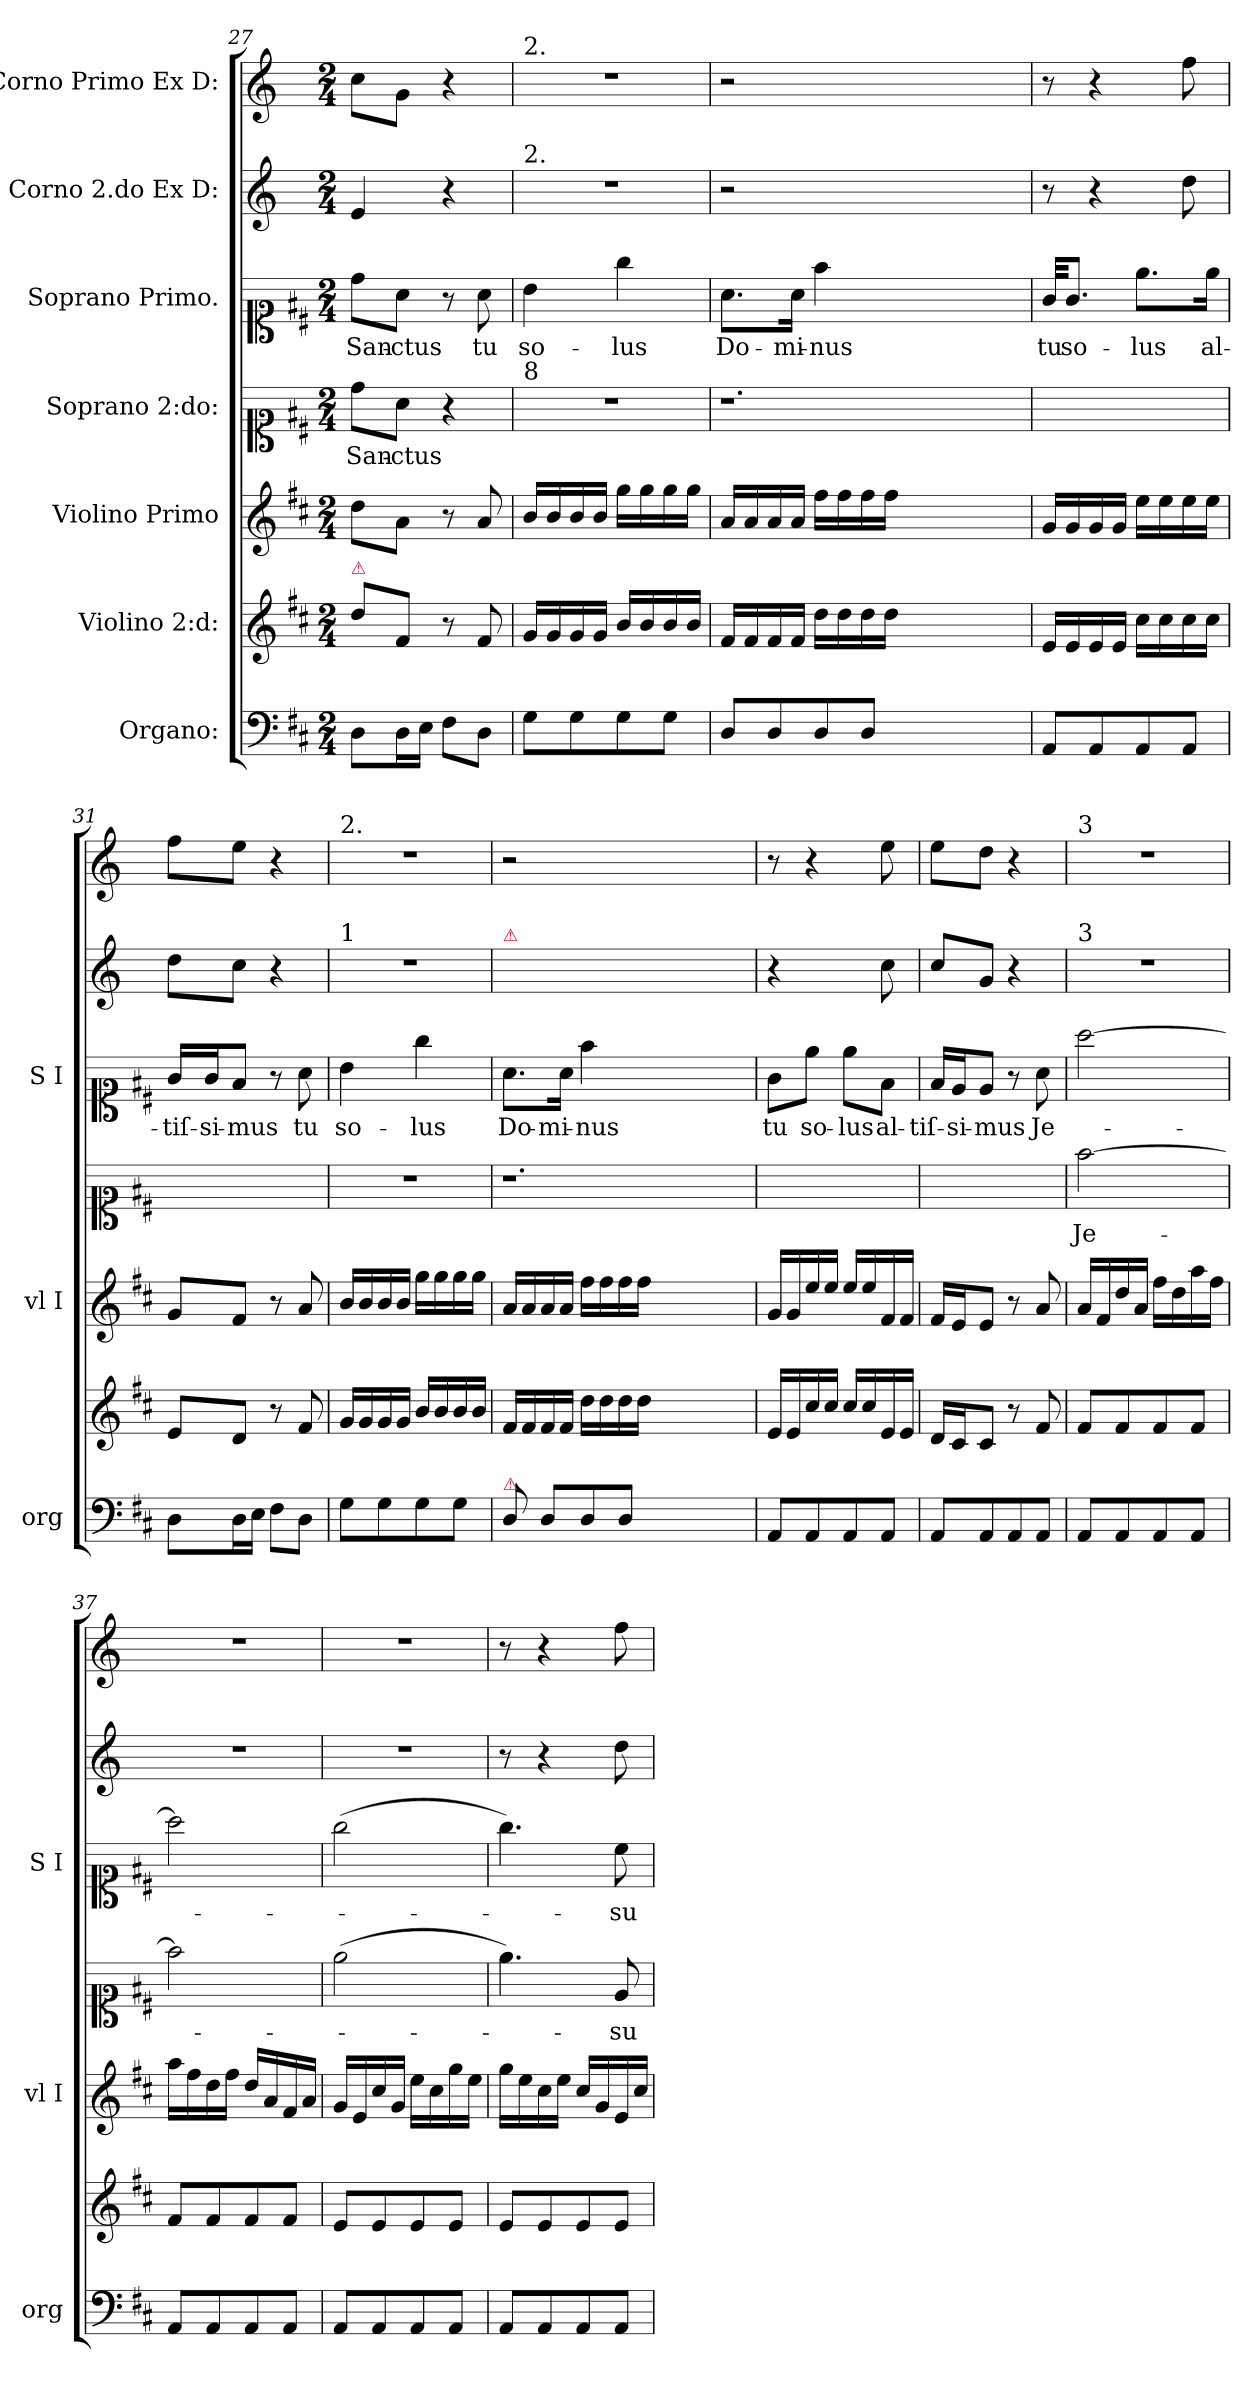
**kern	**kern	**kern	**kern	**text	**kern	**text	**kern	**kern
*part7	*part6	*part5	*part4	*part4	*part3	*part3	*part2	*part1
*staff7	*staff6	*staff5	*staff4	*staff4	*staff3	*staff3	*staff2	*staff1
*I"Organo:	*I"Violino 2:d:	*I"Violino Primo	*I"Soprano 2:do:	*	*I"Soprano Primo.	*	*I"Corno 2.do Ex D:	*I"Corno Primo Ex D:
*I'org	*	*I'vl I	*	*	*I'S I	*	*	*
*clefF4	*clefG2	*clefG2	*clefC1	*	*clefC1	*	*clefG2	*clefG2
*	*	*	*	*	*	*	*ITrd6c10	*ITrd6c10
*k[f#c#]	*k[f#c#]	*k[f#c#]	*k[f#c#]	*	*k[f#c#]	*	*k[f#c#]	*k[f#c#]
*M2/4	*M2/4	*M2/4	*M2/4	*	*M2/4	*	*M2/4	*M2/4
=27	=27	=27	=27	=27	=27	=27	=27	=27
!	!LO:TX:a:color=crimson:t=⚠	!	!	!	!	!	!	!
8D\L	8dd\L	8dd\L	8dd\L	San-	8dd\L	San-	4F#/	8d\L
16D\L	8f#/J	8a\J	8a\J	-ctus	8a\J	-ctus	.	8A\J
16E\JJ	.	.	.	.	.	.	.	.
8F#\L	8r	8r	4r	.	8r	.	4r	4r
8D\J	8f#/	8a/	.	.	8a\	tu	.	.
=28	=28	=28	=28	=28	=28	=28	=28	=28
!	!	!	!	!	!	!	!	!LO:TX:a:t=2.
!	!	!	!	!	!	!	!LO:TX:a:t=2.	!
!	!	!	!LO:TX:a:t=8	!	!	!	!	!
8G\L	16g/LL	16b/LL	2r	.	4b\	so-	2r	2r
.	16g/	16b/	.	.	.	.	.	.
8G\	16g/	16b/	.	.	.	.	.	.
.	16g/JJ	16b/JJ	.	.	.	.	.	.
8G\	16b/LL	16gg\LL	.	.	4gg\	-lus	.	.
.	16b/	16gg\	.	.	.	.	.	.
8G\J	16b/	16gg\	.	.	.	.	.	.
.	16b/JJ	16gg\JJ	.	.	.	.	.	.
=29	=29	=29	=29	=29	=29	=29	=29	=29
8D/L	16f#/LL	16a/LL	1.r	.	8.a\L	Do-	2r	2r
.	16f#/	16a/	.	.	.	.	.	.
8D/	16f#/	16a/	.	.	.	.	.	.
.	16f#/JJ	16a/JJ	.	.	16a\Jk	-mi-	.	.
8D/	16dd\LL	16ff#\LL	.	.	4ff#\	-nus	.	.
.	16dd\	16ff#\	.	.	.	.	.	.
8D/J	16dd\	16ff#\	.	.	.	.	.	.
.	16dd\JJ	16ff#\JJ	.	.	.	.	.	.
1ryy	1ryy	1ryy	.	.	1ryy	.	1ryy	1ryy
=30	=30	=30	=30	=30	=30	=30	=30	=30
!	!	!	!	!	!LO:N:vis=32	!	!	!
8AA/L	16e/LL	16g/LL	2ryy	.	16g/KKL	tu	8r	8r
.	16e/	16g/	.	.	8.g/J	so-	.	.
8AA/	16e/	16g/	.	.	.	.	4r	4r
.	16e/JJ	16g/JJ	.	.	.	.	.	.
8AA/	16cc#\LL	16ee\LL	.	.	8.ee\L	-lus	.	.
.	16cc#\	16ee\	.	.	.	.	.	.
8AA/J	16cc#\	16ee\	.	.	.	.	8e\	8g\
.	16cc#\JJ	16ee\JJ	.	.	16ee\Jk	al-	.	.
=31	=31	=31	=31	=31	=31	=31	=31	=31
8D\L	8e/L	8g/L	2ryy	.	16g/LL	-tiſ-	8e\L	8g\L
.	.	.	.	.	16g/J	-si-	.	.
16D\L	8d/J	8f#/J	.	.	8f#/J	-mus	8d\J	8f#\J
16E\JJ	.	.	.	.	.	.	.	.
8F#\L	8r	8r	.	.	8r	.	4r	4r
8D\J	8f#/	8a/	.	.	8a\	tu	.	.
=32	=32	=32	=32	=32	=32	=32	=32	=32
!	!	!	!	!	!	!	!	!LO:TX:a:t=2.
!	!	!	!	!	!	!	!LO:TX:a:t=1	!
8G\L	16g/LL	16b/LL	2r	.	4b\	so-	2r	2r
.	16g/	16b/	.	.	.	.	.	.
8G\	16g/	16b/	.	.	.	.	.	.
.	16g/JJ	16b/JJ	.	.	.	.	.	.
8G\	16b/LL	16gg\LL	.	.	4gg\	-lus	.	.
.	16b/	16gg\	.	.	.	.	.	.
8G\J	16b/	16gg\	.	.	.	.	.	.
.	16b/JJ	16gg\JJ	.	.	.	.	.	.
=33	=33	=33	=33	=33	=33	=33	=33	=33
!	!	!	!	!	!	!	!LO:TX:a:color=crimson:t=⚠	!
!LO:TX:a:color=crimson:t=⚠	!	!	!	!	!	!	!	!
8D/	16f#/LL	16a/LL	1.r	.	8.a\L	Do-	2ryy	2r
.	16f#/	16a/	.	.	.	.	.	.
8D/L	16f#/	16a/	.	.	.	.	.	.
.	16f#/JJ	16a/JJ	.	.	16a\Jk	-mi-	.	.
8D/	16dd\LL	16ff#\LL	.	.	4ff#\	-nus	.	.
.	16dd\	16ff#\	.	.	.	.	.	.
8D/J	16dd\	16ff#\	.	.	.	.	.	.
.	16dd\JJ	16ff#\JJ	.	.	.	.	.	.
1ryy	1ryy	1ryy	.	.	1ryy	.	1ryy	1ryy
=34	=34	=34	=34	=34	=34	=34	=34	=34
8AA/L	16e/LL	16g/LL	2ryy	.	8g\L	tu	4r	8r
.	16e/	16g/	.	.	.	.	.	.
8AA/	16cc#/	16ee/	.	.	8ee\J	so-	.	4r
.	16cc#/JJ	16ee/JJ	.	.	.	.	.	.
8AA/	16cc#/LL	16ee/LL	.	.	8ee\L	-lus	8ryy	.
.	16cc#/	16ee/	.	.	.	.	.	.
8AA/J	16e/	16f#/	.	.	8f#\J	al-	8d\	8f#\
.	16e/JJ	16f#/JJ	.	.	.	.	.	.
=35	=35	=35	=35	=35	=35	=35	=35	=35
8AA/L	16d/LL	16f#/LL	2ryy	.	16f#/LL	-tiſ-	8d/L	8f#\L
.	16c#/J	16e/J	.	.	16e/J	-si-	.	.
8AA/	8c#/J	8e/J	.	.	8e/J	-mus	8A/J	8e\J
8AA/	8r	8r	.	.	8r	.	4r	4r
8AA/J	8f#/	8a/	.	.	8a\	Je-	.	.
=36	=36	=36	=36	=36	=36	=36	=36	=36
!	!	!	!	!	!	!	!	!LO:TX:a:t=3
!	!	!	!	!	!	!	!LO:TX:a:t=3	!
8AA/L	8f#/L	16a/LL	[2ff#\	Je-	[2aa\	.	2r	2r
.	.	16f#/	.	.	.	.	.	.
8AA/	8f#/	16dd/	.	.	.	.	.	.
.	.	16a/JJ	.	.	.	.	.	.
8AA/	8f#/	16ff#\LL	.	.	.	.	.	.
.	.	16dd\	.	.	.	.	.	.
8AA/J	8f#/J	16aa\	.	.	.	.	.	.
.	.	16ff#\JJ	.	.	.	.	.	.
=37	=37	=37	=37	=37	=37	=37	=37	=37
8AA/L	8f#/L	16aa\LL	2ff#\]	.	2aa\]	.	2r	2r
.	.	16ff#\	.	.	.	.	.	.
8AA/	8f#/	16dd\	.	.	.	.	.	.
.	.	16ff#\JJ	.	.	.	.	.	.
8AA/	8f#/	16dd/LL	.	.	.	.	.	.
.	.	16a/	.	.	.	.	.	.
8AA/J	8f#/J	16f#/	.	.	.	.	.	.
.	.	16a/JJ	.	.	.	.	.	.
=38	=38	=38	=38	=38	=38	=38	=38	=38
8AA/L	8e/L	16g/LL	(2ee\	.	(2gg\	.	2r	2r
.	.	16e/	.	.	.	.	.	.
8AA/	8e/	16cc#/	.	.	.	.	.	.
.	.	16g/JJ	.	.	.	.	.	.
8AA/	8e/	16ee\LL	.	.	.	.	.	.
.	.	16cc#\	.	.	.	.	.	.
8AA/J	8e/J	16gg\	.	.	.	.	.	.
.	.	16ee\JJ	.	.	.	.	.	.
=39	=39	=39	=39	=39	=39	=39	=39	=39
8AA/L	8e/L	16gg\LL	4.ee\)	.	4.gg\)	.	8r	8r
.	.	16ee\	.	.	.	.	.	.
8AA/	8e/	16cc#\	.	.	.	.	4r	4r
.	.	16ee\JJ	.	.	.	.	.	.
8AA/	8e/	16cc#/LL	.	.	.	.	.	.
.	.	16g/	.	.	.	.	.	.
8AA/J	8e/J	16e/	8e/	-su	8cc#\	-su	8e\	8g\
.	.	16cc#/JJ	.	.	.	.	.	.
=	=	=	=	=	=	=	=	=
*-	*-	*-	*-	*-	*-	*-	*-	*-
